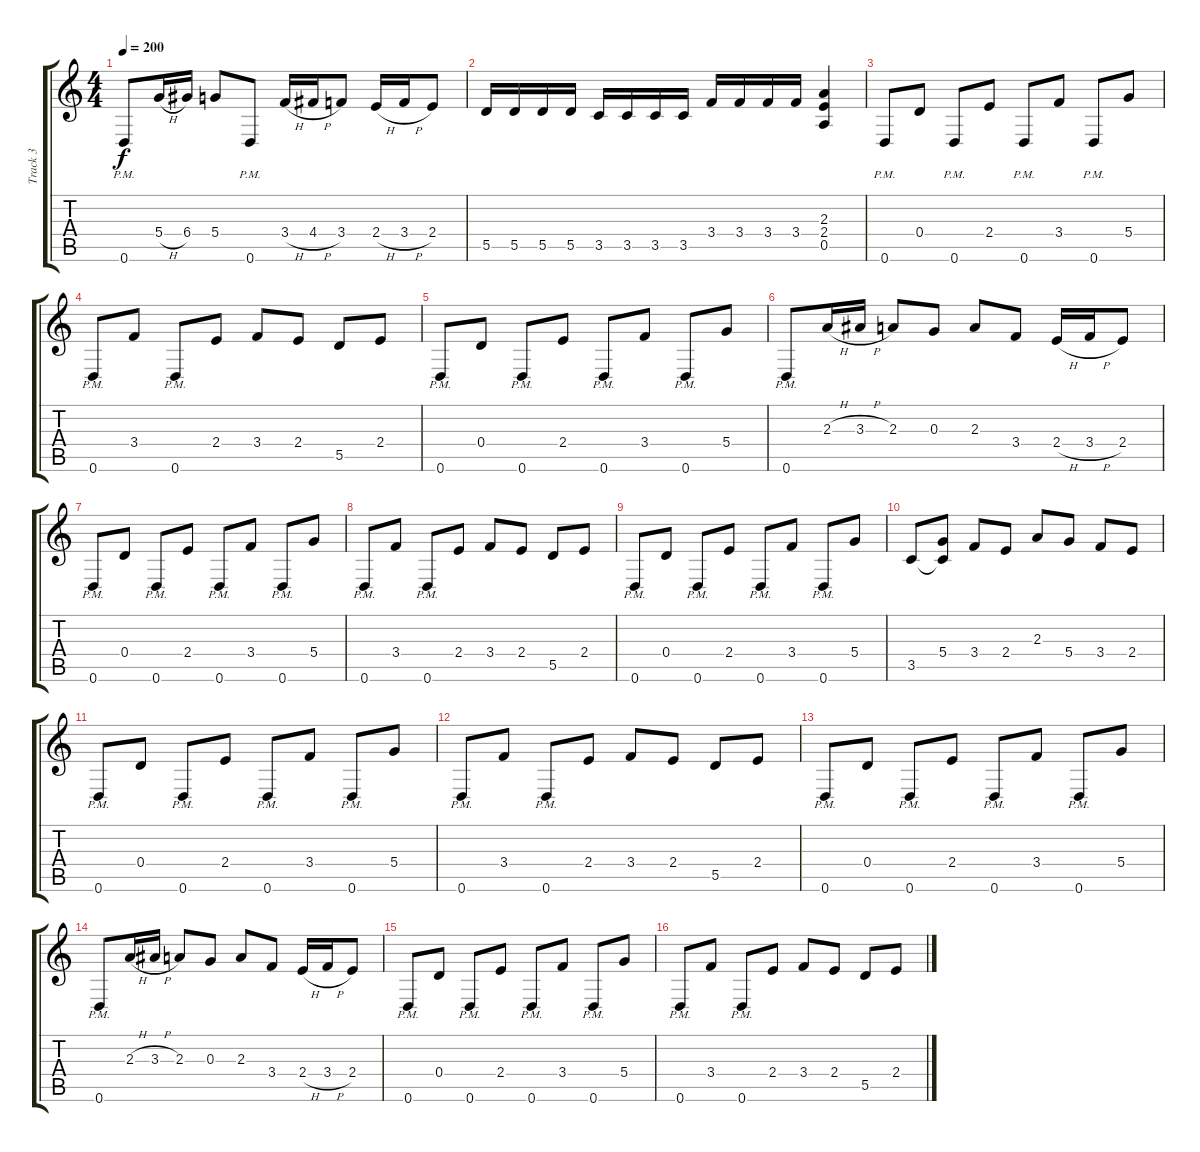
\track ("Track 3" "Track 3") {instrument overdrivenguitar}
\staff {score tabs}
\tuning (E4 B3 G3 D3 A2 D2) {hide}
\ts (4 4)
\tempo 200
\clef g2
\ks c
0.6{pm}.8{dy f} 5.4{h}.16 6.4.16 5.4.8 0.6{pm}.8 3.4{h}.16 4.4{h}.16 3.4.8 2.4{h}.16 3.4{h}.16 2.4.8 |
5.5.16 5.5.16 5.5.16 5.5.16 3.5.16 3.5.16 3.5.16 3.5.16 3.4.16 3.4.16 3.4.16 3.4.16 (2.3 2.4 0.5).4 |
0.6{pm}.8 0.4.8 0.6{pm}.8 2.4.8 0.6{pm}.8 3.4.8 0.6{pm}.8 5.4.8 |
0.6{pm}.8 3.4.8 0.6{pm}.8 2.4.8 3.4.8 2.4.8 5.5.8 2.4.8 |
0.6{pm}.8 0.4.8 0.6{pm}.8 2.4.8 0.6{pm}.8 3.4.8 0.6{pm}.8 5.4.8 |
0.6{pm}.8 2.3{h}.16 3.3{h}.16 2.3.8 0.3.8 2.3.8 3.4.8 2.4{h}.16 3.4{h}.16 2.4.8 |
0.6{pm}.8 0.4.8 0.6{pm}.8 2.4.8 0.6{pm}.8 3.4.8 0.6{pm}.8 5.4.8 |
0.6{pm}.8 3.4.8 0.6{pm}.8 2.4.8 3.4.8 2.4.8 5.5.8 2.4.8 |
0.6{pm}.8 0.4.8 0.6{pm}.8 2.4.8 0.6{pm}.8 3.4.8 0.6{pm}.8 5.4.8 |
3.5.8 (5.4 3.5{t}).8 3.4.8 2.4.8 2.3.8 5.4.8 3.4.8 2.4.8 |
0.6{pm}.8 0.4.8 0.6{pm}.8 2.4.8 0.6{pm}.8 3.4.8 0.6{pm}.8 5.4.8 |
0.6{pm}.8 3.4.8 0.6{pm}.8 2.4.8 3.4.8 2.4.8 5.5.8 2.4.8 |
0.6{pm}.8 0.4.8 0.6{pm}.8 2.4.8 0.6{pm}.8 3.4.8 0.6{pm}.8 5.4.8 |
0.6{pm}.8 2.3{h}.16 3.3{h}.16 2.3.8 0.3.8 2.3.8 3.4.8 2.4{h}.16 3.4{h}.16 2.4.8 |
0.6{pm}.8 0.4.8 0.6{pm}.8 2.4.8 0.6{pm}.8 3.4.8 0.6{pm}.8 5.4.8 |
0.6{pm}.8 3.4.8 0.6{pm}.8 2.4.8 3.4.8 2.4.8 5.5.8 2.4.8
